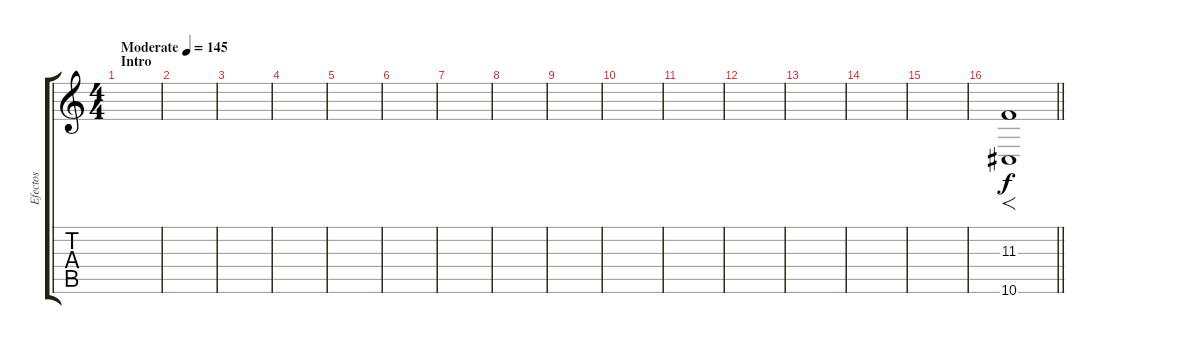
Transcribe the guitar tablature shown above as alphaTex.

\track ("Efectos" "Efectos") {instrument stringensemble1}
\staff {score tabs}
\tuning (Eb4 Bb3 Gb3 Db3 Ab2 Eb2) {hide}
\ts (4 4)
\section ("" "Intro")
\tempo (145 "Moderate")
\clef g2
\ks c
|
|
|
|
|
|
|
|
|
|
|
|
|
|
|
\barLineRight lightlight
(11.3 10.6).1{f}
